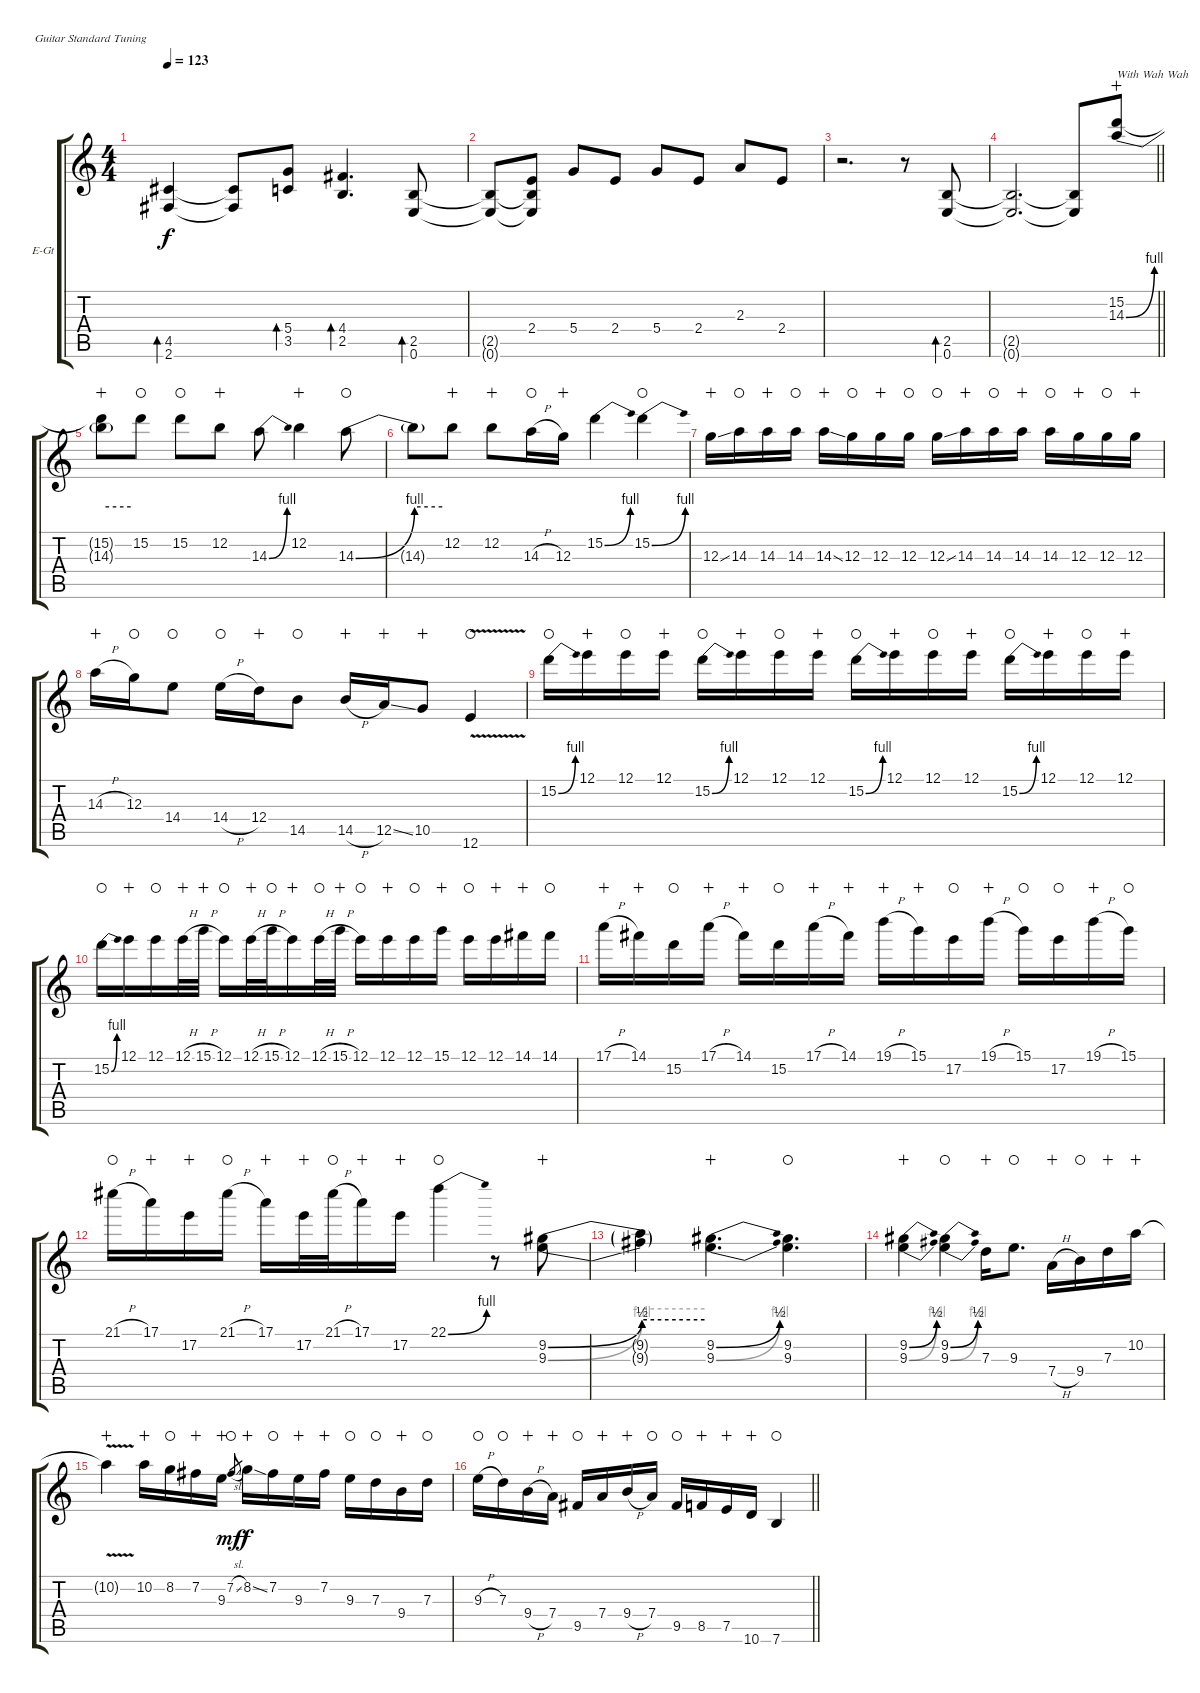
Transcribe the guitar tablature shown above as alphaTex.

\bracketExtendMode groupsimilarinstruments
\firstSystemTrackNameOrientation horizontal
\otherSystemsTrackNameOrientation horizontal
\track ("Electric guitar 2" "E-Gt") {instrument distortionguitar}
\staff {score tabs}
\tuning (E4 B3 G3 D3 A2 E2)
\ts (4 4)
\tempo 123
\clef g2
\ks c
(4.5 2.6).4{bd 60 dy f} (4.5{t} 2.6{t}).8 (5.4 3.5).8{bd 30} (4.4 2.5).4{d bd 30} (2.5 0.6).8{bd 30} |
(2.5{t} 0.6{t}).8 (2.4 2.5{t} 0.6{t}).8 5.4.8 2.4.8 5.4.8 2.4.8 2.3.8 2.4.8 |
r.2{d} r.8 (2.5 0.6).8{bd 60} |
\barLineRight lightlight
(2.5{t} 0.6{t}).2{d} (2.5{t} 0.6{t}).8 (15.2 14.3{be (bend 0 0 60 4)}).8{txt "With Wah Wah" wahc} |
(15.2{t} 14.3{be (hold 0 4 60 4) t}).8{wahc} 15.2.8{waho} 15.2.8{waho} 12.2.8{wahc} 14.3{be (bend 0 0 60 4)}.8 12.2.4{wahc} 14.3{be (bend 0 0 60 4)}.8{waho} |
14.3{be (hold 0 4 60 4) t}.8 12.2.8{wahc} 12.2.8{wahc} 14.3{h}.16{waho} 12.3.16{wahc} 15.2{be (bend 0 0 60 4)}.4 15.2{be (bend 0 0 60 4)}.4{waho} |
12.3{ss}.16{wahc} 14.3.16{waho} 14.3.16{wahc} 14.3.16{waho} 14.3{ss}.16{wahc} 12.3.16{waho} 12.3.16{wahc} 12.3.16{waho} 12.3{ss}.16{waho} 14.3.16{wahc} 14.3.16{waho} 14.3.16{wahc} 14.3.16{waho} 12.3.16{wahc} 12.3.16{waho} 12.3.16{wahc} |
14.3{h}.16{wahc} 12.3.16{waho} 14.4.8{waho} 14.4{h}.16{waho} 12.4.16{wahc} 14.5.8{waho} 14.5{h}.16{wahc} 12.5{ss}.16{wahc} 10.5.8{wahc} 12.6{v}.4{waho} |
15.2{be (bend 0 0 60 4)}.16{waho} 12.1.16{wahc} 12.1.16{waho} 12.1.16{wahc} 15.2{be (bend 0 0 60 4)}.16{waho} 12.1.16{wahc} 12.1.16{waho} 12.1.16{wahc} 15.2{be (bend 0 0 60 4)}.16{waho} 12.1.16{wahc} 12.1.16{waho} 12.1.16{wahc} 15.2{be (bend 0 0 60 4)}.16{waho} 12.1.16{wahc} 12.1.16{waho} 12.1.16{wahc} |
15.2{be (bend 0 0 60 4)}.16{waho} 12.1.16{wahc} 12.1.16{waho} 12.1{h}.32{wahc} 15.1{h}.32{wahc} 12.1.16{waho} 12.1{h}.32{wahc} 15.1{h}.32{waho} 12.1.16{wahc} 12.1{h}.32{waho} 15.1{h}.32{wahc} 12.1.16{waho} 12.1.16{wahc} 12.1.16{waho} 15.1.16{wahc} 12.1.16{waho} 12.1.16{wahc} 14.1.16{wahc} 14.1.16{waho} |
17.1{h}.16{wahc} 14.1.16{wahc} 15.2.16{waho} 17.1{h}.16{wahc} 14.1.16{wahc} 15.2.16{waho} 17.1{h}.16{wahc} 14.1.16{wahc} 19.1{h}.16{wahc} 15.1.16{wahc} 17.2.16{waho} 19.1{h}.16{wahc} 15.1.16{waho} 17.2.16{waho} 19.1{h}.16{wahc} 15.1.16{waho} |
21.1{h}.16{waho} 17.1.16{wahc} 17.2.16{wahc} 21.1{h}.16{waho} 17.1.16{wahc} 17.2.32{wahc} 21.1{h}.32{waho} 17.1.16{wahc} 17.2.16{wahc} 22.1{be (bend 0 0 60 4)}.4{waho} r.8 (9.2{be (bend 0 0 60 2)} 9.3{be (bend 0 0 60 4)}).8{wahc} |
(9.2{be (hold 0 2 60 2) t} 9.3{be (hold 0 4 60 4) t}).4 (9.2{be (bend 0 0 60 2)} 9.3{be (bend 0 0 60 4)}).4{d wahc} (9.2 9.3).4{d waho} |
(9.2{be (bend 0 0 60 2)} 9.3{be (bend 0 0 60 4)}).4{wahc} (9.2{be (bend 0 0 60 2)} 9.3{be (bend 0 0 60 4)}).4{waho} 7.3.16{wahc} 9.3.8{d waho} 7.4{h}.16{wahc} 9.4.16{waho} 7.3.16{wahc} 10.2.16{wahc} |
10.2{v t}.4{wahc} 10.2.16{wahc} 8.2.16{waho} 7.2.16{wahc} 9.3.16{wahc} 7.2{sl}.8{gr dy mf waho} 8.2{ss}.16{dy f wahc} 7.2.16{waho} 9.3.16{wahc} 7.2.16{wahc} 9.3.16{waho} 7.3.16{waho} 9.4.16{wahc} 7.3.16{waho} |
\barLineRight lightlight
9.3{h}.16{waho} 7.3.16{waho} 9.4{h}.16{wahc} 7.4.16{wahc} 9.5.16{waho} 7.4.16{wahc} 9.4{h}.16{wahc} 7.4.16{waho} 9.5.16{waho} 8.5.16{wahc} 7.5.16{wahc} 10.6.16{wahc} 7.6.4{waho}
